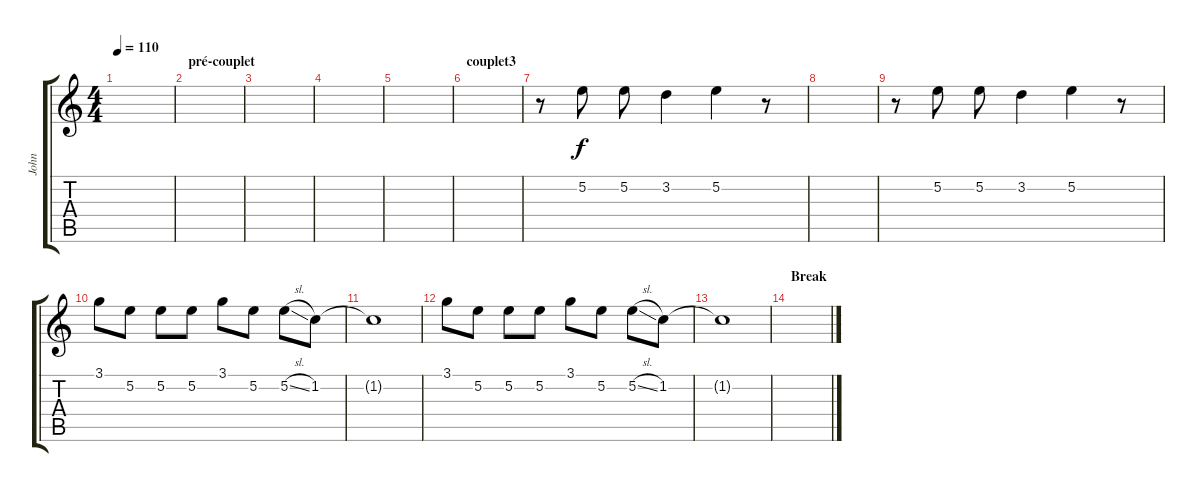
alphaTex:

\track ("John" "John") {instrument fretlessbass}
\staff {score tabs}
\tuning (E4 B3 G3 D3 A2 E2) {hide}
\ts (4 4)
\tempo 110
\clef g2
\ks c
|
\section ("" "pré-couplet")
|
|
|
|
\section ("" "couplet3")
|
r.8 5.2.8 5.2.8 3.2.4 5.2.4 r.8 |
|
r.8 5.2.8 5.2.8 3.2.4 5.2.4 r.8 |
3.1.8 5.2.8 5.2.8 5.2.8 3.1.8 5.2.8 5.2{sl}.8 1.2.8 |
1.2{t}.1 |
3.1.8 5.2.8 5.2.8 5.2.8 3.1.8 5.2.8 5.2{sl}.8 1.2.8 |
1.2{t}.1 |
\section ("" "Break")
